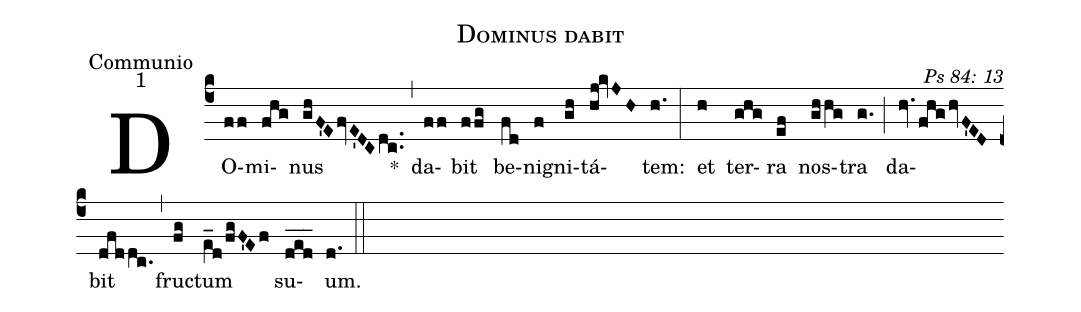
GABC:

name: Dominus dabit;
office-part: Communio;
mode: 1;
commentary: Ps 84: 13;
%%
(c4) DO(ff)mi(fhg)nus(ghF'EfvE'DCdc..) *(,) da(ff)bit(ffg) be(fd)ni(f)gni(gh)tá(hj!kvJH)tem:(h.) (:)
et(h) ter(ghg)ra(ef) nos(ghhg)tra(g.) (;) da(hv.fhghvF'ED)bit(dfddc.) (,) fruc(fg)tum(e_[ll:1]d/fgF'Ef) su(d_e_d_)um.(d.) (::)
